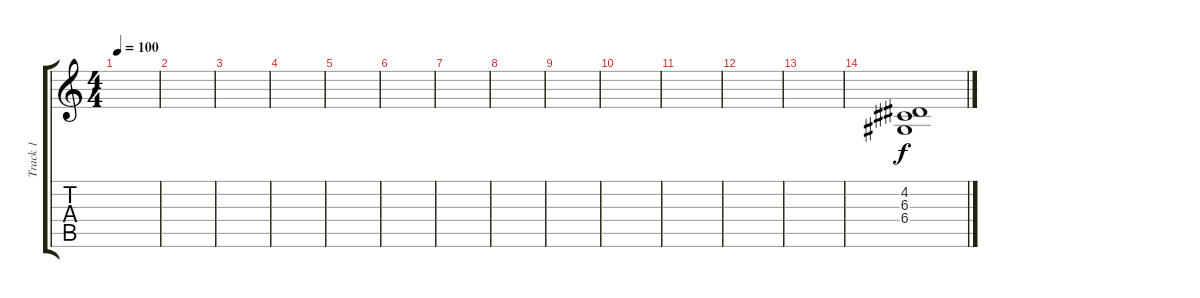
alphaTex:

\track ("Track 1" "Track 1") {instrument pad1newage}
\staff {score tabs}
\tuning (E4 B3 G3 D3 A2 E2) {hide}
\ts (4 4)
\tempo 100
\clef g2
\ks c
|
|
|
|
|
|
|
|
|
|
|
|
|
(4.2 6.3 6.4).1
